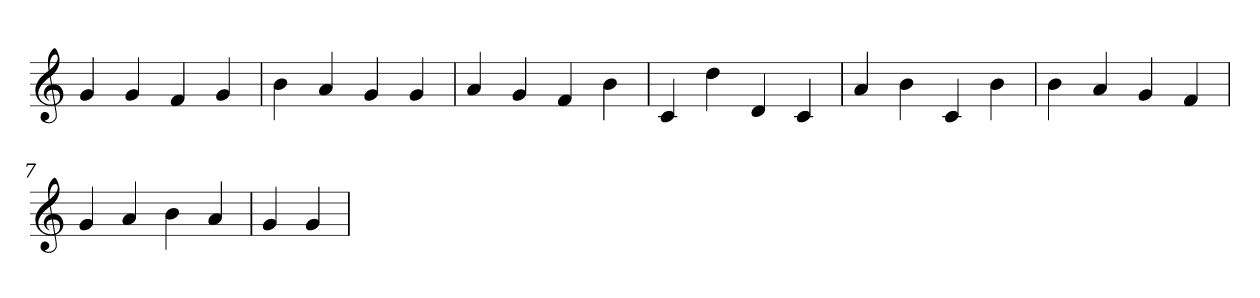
**kern
*part1
*staff1
*clefG2
=1
4g
4g
4f
4g
=2
4b
4a
4g
4g
=3
4a
4g
4f
4b
=4
4c
4dd
4d
4c
=5
4a
4b
4c
4b
=6
4b
4a
4g
4f
=7
4g
4a
4b
4a
=8
4g
4g
=
*-
